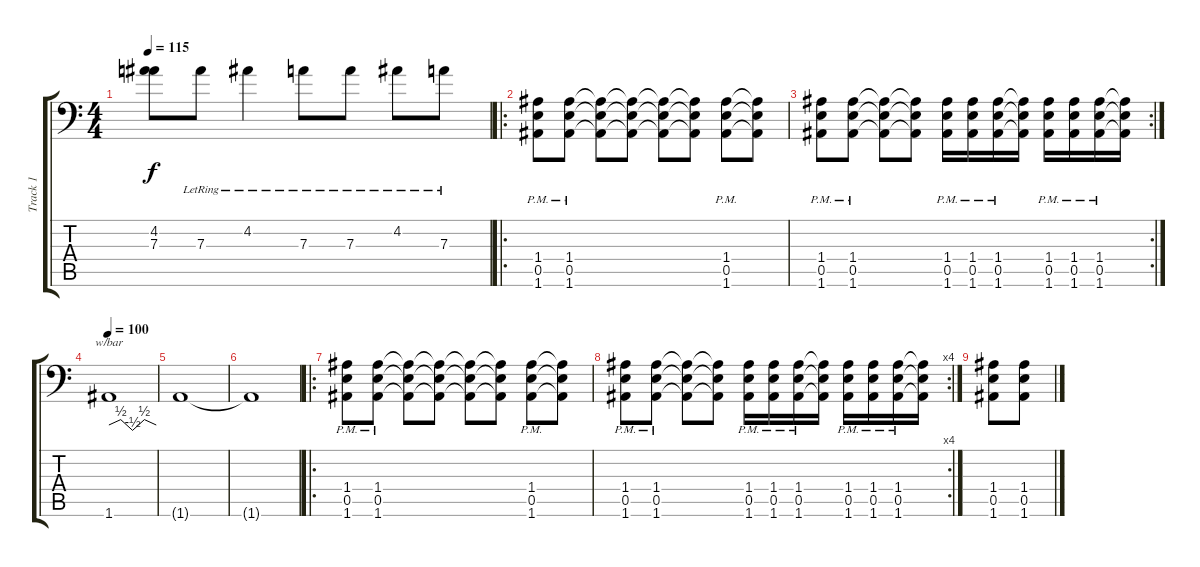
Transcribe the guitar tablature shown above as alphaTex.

\track ("Track 1" "Track 1") {instrument overdrivenguitar}
\staff {score tabs}
\tuning (B3 Gb3 D3 A2 E2 A1) {hide}
\ts (4 4)
\tempo 115
\clef f4
\ks c
(4.2{t} 7.3{t}).8{dy f} 7.3{lr}.8 4.2{lr}.4 7.3{lr}.8 7.3{lr}.8 4.2{lr}.8 7.3{lr}.8 |
\ro
(1.4{pm} 0.5{pm} 1.6{pm}).8 (1.4{pm} 0.5{pm} 1.6{pm}).8 (1.4{t} 0.5{t} 1.6{t}).8 (1.4{t} 0.5{t} 1.6{t}).8 (1.4{t} 0.5{t} 1.6{t}).8 (1.4{t} 0.5{t} 1.6{t}).8 (1.4{pm} 0.5{pm} 1.6{pm}).8 (1.4{t} 0.5{t} 1.6{t}).8 |
\rc 2
(1.4{pm} 0.5{pm} 1.6{pm}).8 (1.4{pm} 0.5{pm} 1.6{pm}).8 (1.4{t} 0.5{t} 1.6{t}).8 (1.4{t} 0.5{t} 1.6{t}).8 (1.4{pm} 0.5{pm} 1.6{pm}).16 (1.4{pm} 0.5{pm} 1.6{pm}).16 (1.4{pm} 0.5{pm} 1.6{pm}).16 (1.4{t} 0.5{t} 1.6{t}).16 (1.4{pm} 0.5{pm} 1.6{pm}).16 (1.4{pm} 0.5{pm} 1.6{pm}).16 (1.4{pm} 0.5{pm} 1.6{pm}).16 (1.4{t} 0.5{t} 1.6{t}).16 |
\tempo 100
1.6.1{tbe (custom default 0 0 15 2 30 -2 45 2 60 0)} |
1.6{t}.1 |
1.6{t}.1 |
\ro
(1.4{pm} 0.5{pm} 1.6{pm}).8 (1.4{pm} 0.5{pm} 1.6{pm}).8 (1.4{t} 0.5{t} 1.6{t}).8 (1.4{t} 0.5{t} 1.6{t}).8 (1.4{t} 0.5{t} 1.6{t}).8 (1.4{t} 0.5{t} 1.6{t}).8 (1.4{pm} 0.5{pm} 1.6{pm}).8 (1.4{t} 0.5{t} 1.6{t}).8 |
\rc 4
(1.4{pm} 0.5{pm} 1.6{pm}).8 (1.4{pm} 0.5{pm} 1.6{pm}).8 (1.4{t} 0.5{t} 1.6{t}).8 (1.4{t} 0.5{t} 1.6{t}).8 (1.4{pm} 0.5{pm} 1.6{pm}).16 (1.4{pm} 0.5{pm} 1.6{pm}).16 (1.4{pm} 0.5{pm} 1.6{pm}).16 (1.4{t} 0.5{t} 1.6{t}).16 (1.4{pm} 0.5{pm} 1.6{pm}).16 (1.4{pm} 0.5{pm} 1.6{pm}).16 (1.4{pm} 0.5{pm} 1.6{pm}).16 (1.4{t} 0.5{t} 1.6{t}).16 |
(1.4 0.5 1.6).8 (1.4 0.5 1.6).8
